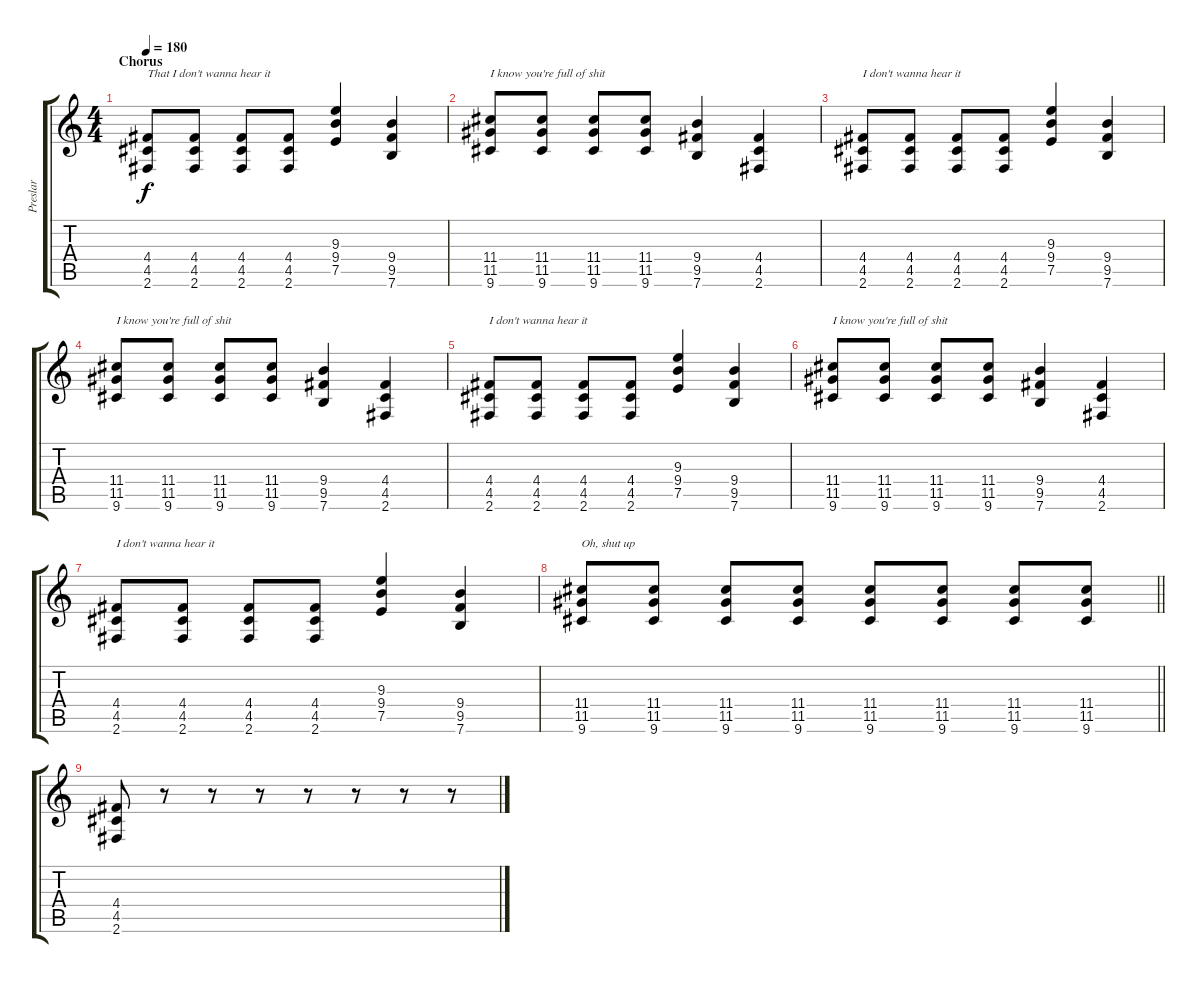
\track ("Preslar" "Preslar") {instrument overdrivenguitar}
\staff {score tabs}
\tuning (E4 B3 G3 D3 A2 E2) {hide}
\ts (4 4)
\section ("" "Chorus")
\tempo 180
\clef g2
\ks c
(4.4 4.5 2.6).8{txt "That I don't wanna hear it" dy f} (4.4 4.5 2.6).8 (4.4 4.5 2.6).8 (4.4 4.5 2.6).8 (9.3 9.4 7.5).4 (9.4 9.5 7.6).4 |
(11.4 11.5 9.6).8{txt "I know you're full of shit"} (11.4 11.5 9.6).8 (11.4 11.5 9.6).8 (11.4 11.5 9.6).8 (9.4 9.5 7.6).4 (4.4 4.5 2.6).4 |
(4.4 4.5 2.6).8{txt "I don't wanna hear it"} (4.4 4.5 2.6).8 (4.4 4.5 2.6).8 (4.4 4.5 2.6).8 (9.3 9.4 7.5).4 (9.4 9.5 7.6).4 |
(11.4 11.5 9.6).8{txt "I know you're full of shit"} (11.4 11.5 9.6).8 (11.4 11.5 9.6).8 (11.4 11.5 9.6).8 (9.4 9.5 7.6).4 (4.4 4.5 2.6).4 |
(4.4 4.5 2.6).8{txt "I don't wanna hear it"} (4.4 4.5 2.6).8 (4.4 4.5 2.6).8 (4.4 4.5 2.6).8 (9.3 9.4 7.5).4 (9.4 9.5 7.6).4 |
(11.4 11.5 9.6).8{txt "I know you're full of shit"} (11.4 11.5 9.6).8 (11.4 11.5 9.6).8 (11.4 11.5 9.6).8 (9.4 9.5 7.6).4 (4.4 4.5 2.6).4 |
(4.4 4.5 2.6).8{txt "I don't wanna hear it"} (4.4 4.5 2.6).8 (4.4 4.5 2.6).8 (4.4 4.5 2.6).8 (9.3 9.4 7.5).4 (9.4 9.5 7.6).4 |
\barLineRight lightlight
(11.4 11.5 9.6).8{txt "Oh, shut up"} (11.4 11.5 9.6).8 (11.4 11.5 9.6).8 (11.4 11.5 9.6).8 (11.4 11.5 9.6).8 (11.4 11.5 9.6).8 (11.4 11.5 9.6).8 (11.4 11.5 9.6).8 |
(4.4 4.5 2.6).8 r.8 r.8 r.8 r.8 r.8 r.8 r.8
